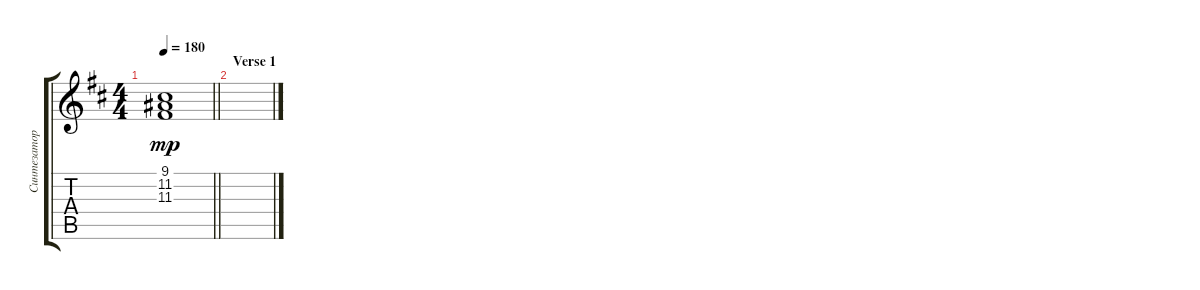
\track ("Синтезатор" "Синтезатор") {instrument stringensemble1}
\staff {score tabs}
\tuning (E4 B3 G3 D3 A2 E2) {hide}
\ts (4 4)
\tempo 180
\clef g2
\barLineRight lightlight
\ks bminor
(9.1{t} 11.2{t} 11.3{t}).1{dy mp} |
\section ("" "Verse 1")
